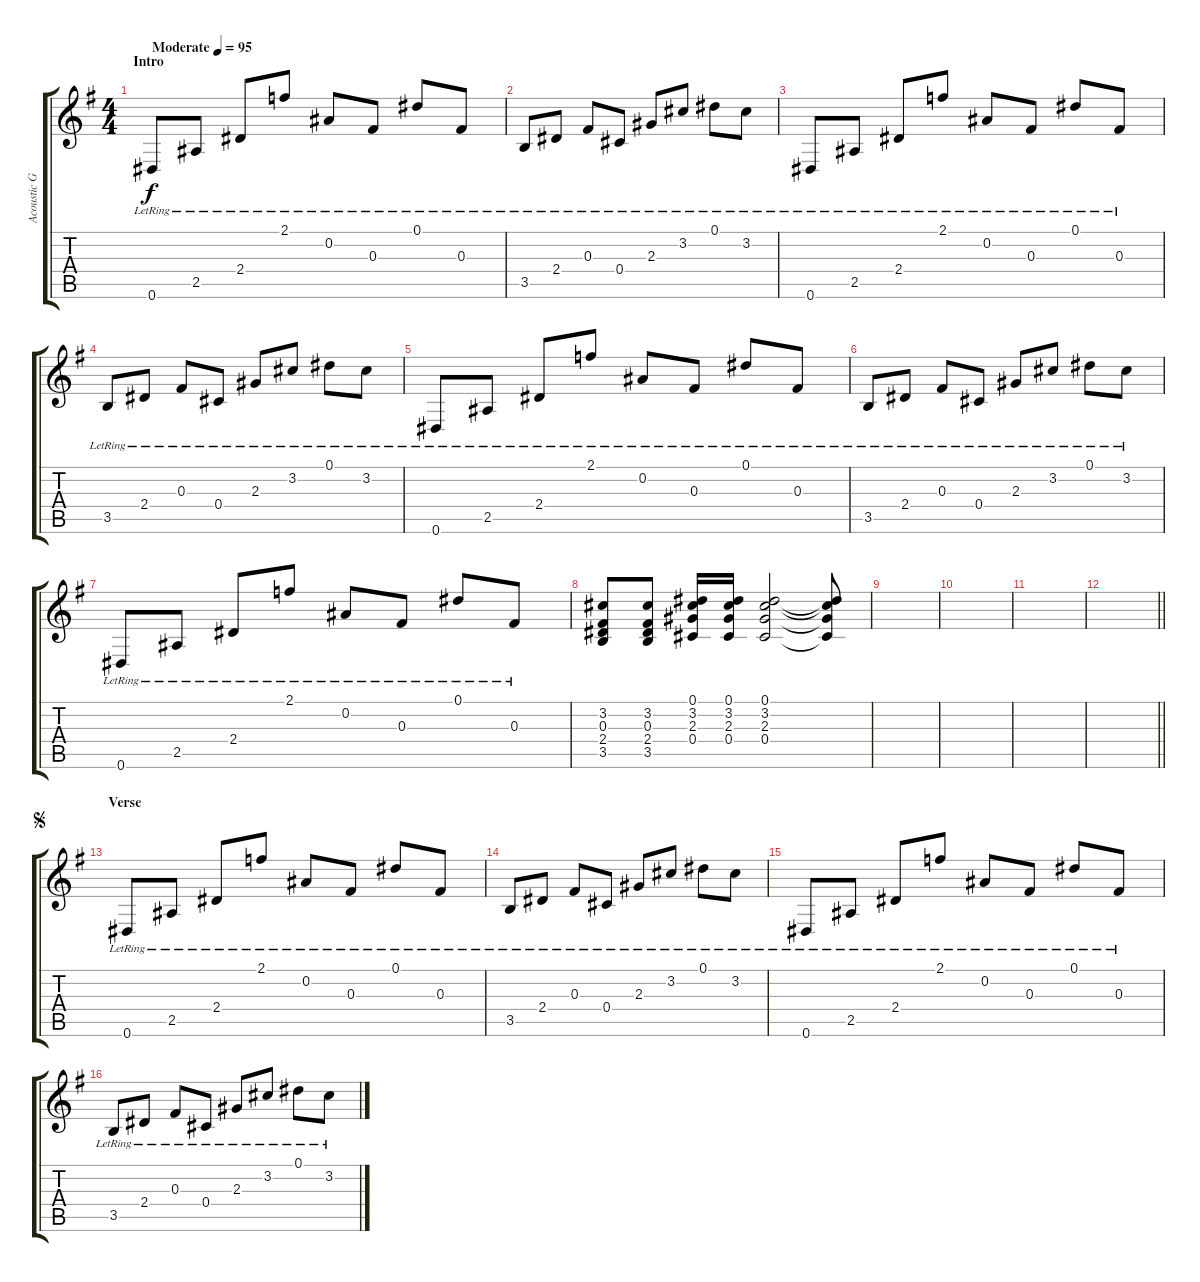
\track ("Acoustic Guitar" "Acoustic G") {instrument acousticguitarsteel}
\staff {score tabs}
\tuning (Eb4 Bb3 Gb3 Db3 Ab2 Eb2) {hide}
\ts (4 4)
\section ("" "Intro")
\tempo (95 "Moderate")
\clef g2
\ks eminor
0.6{lr}.8{dy f instrument acousticguitarsteel} 2.5{lr}.8 2.4{lr}.8 2.1{lr}.8 0.2{lr}.8 0.3{lr}.8 0.1{lr}.8 0.3{lr}.8 |
3.5{lr}.8 2.4{lr}.8 0.3{lr}.8 0.4{lr}.8 2.3{lr}.8 3.2{lr}.8 0.1{lr}.8 3.2{lr}.8 |
0.6{lr}.8 2.5{lr}.8 2.4{lr}.8 2.1{lr}.8 0.2{lr}.8 0.3{lr}.8 0.1{lr}.8 0.3{lr}.8 |
3.5{lr}.8 2.4{lr}.8 0.3{lr}.8 0.4{lr}.8 2.3{lr}.8 3.2{lr}.8 0.1{lr}.8 3.2{lr}.8 |
0.6{lr}.8 2.5{lr}.8 2.4{lr}.8 2.1{lr}.8 0.2{lr}.8 0.3{lr}.8 0.1{lr}.8 0.3{lr}.8 |
3.5{lr}.8 2.4{lr}.8 0.3{lr}.8 0.4{lr}.8 2.3{lr}.8 3.2{lr}.8 0.1{lr}.8 3.2{lr}.8 |
0.6{lr}.8 2.5{lr}.8 2.4{lr}.8 2.1{lr}.8 0.2{lr}.8 0.3{lr}.8 0.1{lr}.8 0.3{lr}.8 |
(3.2 0.3 2.4 3.5).8 (3.2 0.3 2.4 3.5).8 (0.1 3.2 2.3 0.4).16 (0.1 3.2 2.3 0.4).16 (0.1 3.2 2.3 0.4).2 (0.1{t} 3.2{t} 2.3{t} 0.4{t}).8 |
|
|
|
\barLineRight lightlight
|
\section ("" "Verse")
\jump segno
0.6{lr}.8 2.5{lr}.8 2.4{lr}.8 2.1{lr}.8 0.2{lr}.8 0.3{lr}.8 0.1{lr}.8 0.3{lr}.8 |
3.5{lr}.8 2.4{lr}.8 0.3{lr}.8 0.4{lr}.8 2.3{lr}.8 3.2{lr}.8 0.1{lr}.8 3.2{lr}.8 |
0.6{lr}.8 2.5{lr}.8 2.4{lr}.8 2.1{lr}.8 0.2{lr}.8 0.3{lr}.8 0.1{lr}.8 0.3{lr}.8 |
3.5{lr}.8 2.4{lr}.8 0.3{lr}.8 0.4{lr}.8 2.3{lr}.8 3.2{lr}.8 0.1{lr}.8 3.2{lr}.8
